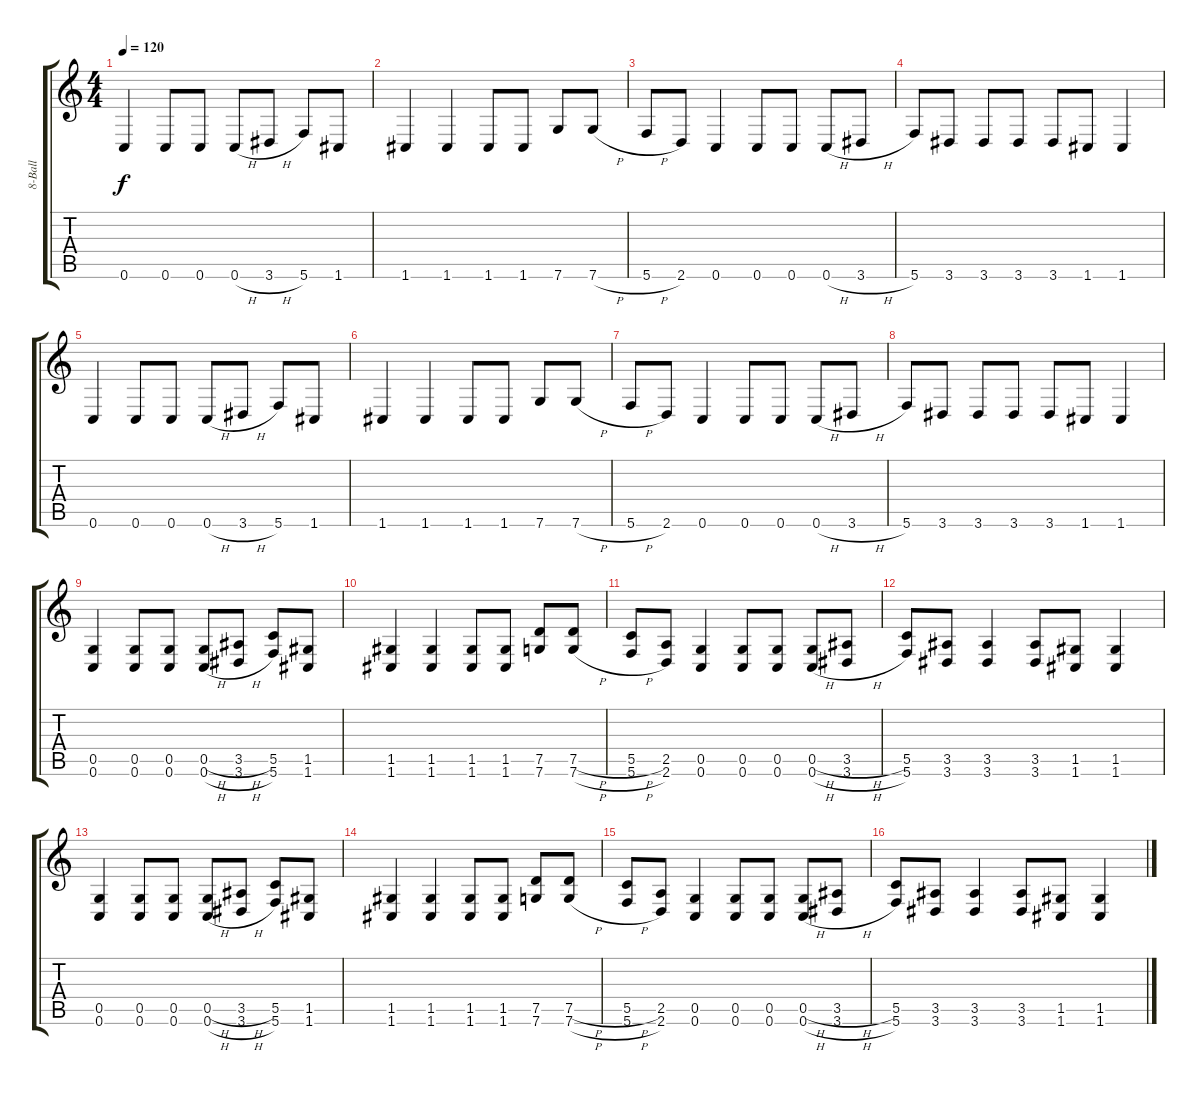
\track ("8-Ball" "8-Ball") {instrument distortionguitar}
\staff {score tabs}
\tuning (D4 A3 F3 C3 G2 C2) {hide}
\ts (4 4)
\tempo 120
\clef g2
\ks c
0.6.4{dy f} 0.6.8 0.6.8 0.6{h}.8 3.6{h}.8 5.6.8 1.6.8 |
1.6.4 1.6.4 1.6.8 1.6.8 7.6.8 7.6{h}.8 |
5.6{h}.8 2.6.8 0.6.4 0.6.8 0.6.8 0.6{h}.8 3.6{h}.8 |
5.6.8 3.6.8 3.6.8 3.6.8 3.6.8 1.6.8 1.6.4 |
0.6.4 0.6.8 0.6.8 0.6{h}.8 3.6{h}.8 5.6.8 1.6.8 |
1.6.4 1.6.4 1.6.8 1.6.8 7.6.8 7.6{h}.8 |
5.6{h}.8 2.6.8 0.6.4 0.6.8 0.6.8 0.6{h}.8 3.6{h}.8 |
5.6.8 3.6.8 3.6.8 3.6.8 3.6.8 1.6.8 1.6.4 |
(0.5 0.6).4 (0.5 0.6).8 (0.5 0.6).8 (0.5{h} 0.6{h}).8 (3.5{h} 3.6{h}).8 (5.5 5.6).8 (1.5 1.6).8 |
(1.5 1.6).4 (1.5 1.6).4 (1.5 1.6).8 (1.5 1.6).8 (7.5 7.6).8 (7.5{h} 7.6{h}).8 |
(5.5{h} 5.6{h}).8 (2.5 2.6).8 (0.5 0.6).4 (0.5 0.6).8 (0.5 0.6).8 (0.5{h} 0.6{h}).8 (3.5{h} 3.6{h}).8 |
(5.5 5.6).8 (3.5 3.6).8 (3.5 3.6).4 (3.5 3.6).8 (1.5 1.6).8 (1.5 1.6).4 |
(0.5 0.6).4 (0.5 0.6).8 (0.5 0.6).8 (0.5{h} 0.6{h}).8 (3.5{h} 3.6{h}).8 (5.5 5.6).8 (1.5 1.6).8 |
(1.5 1.6).4 (1.5 1.6).4 (1.5 1.6).8 (1.5 1.6).8 (7.5 7.6).8 (7.5{h} 7.6{h}).8 |
(5.5{h} 5.6{h}).8 (2.5 2.6).8 (0.5 0.6).4 (0.5 0.6).8 (0.5 0.6).8 (0.5{h} 0.6{h}).8 (3.5{h} 3.6{h}).8 |
(5.5 5.6).8 (3.5 3.6).8 (3.5 3.6).4 (3.5 3.6).8 (1.5 1.6).8 (1.5 1.6).4
